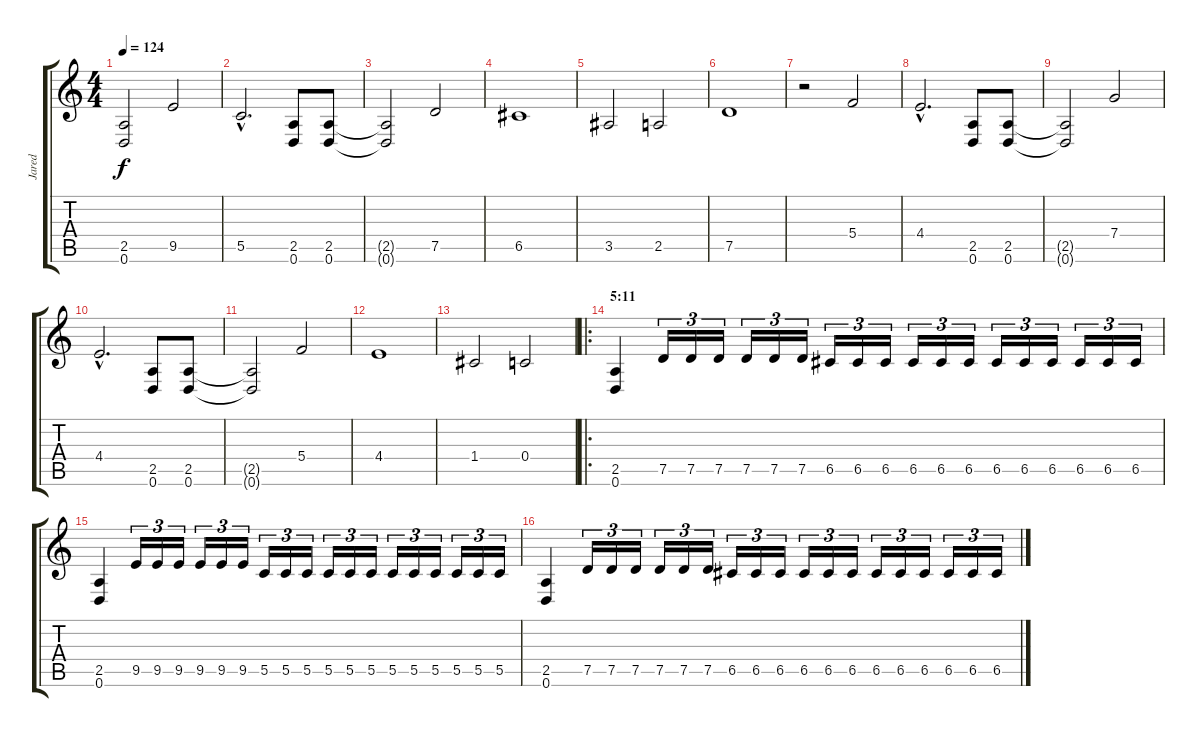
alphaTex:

\track ("Jared" "Jared") {instrument distortionguitar}
\staff {score tabs}
\tuning (D4 A3 F3 C3 G2 D2) {hide}
\ts (4 4)
\tempo 124
\clef g2
\ks c
(2.5{t} 0.6{t}).2{dy f} 9.5.2 |
5.5{hac}.2{d} (2.5 0.6).8 (2.5 0.6).8 |
(2.5{t} 0.6{t}).2 7.5.2 |
6.5.1 |
3.5.2 2.5.2 |
7.5.1 |
r.2 5.4.2 |
4.4{hac}.2{d} (2.5 0.6).8 (2.5 0.6).8 |
(2.5{t} 0.6{t}).2 7.4.2 |
4.4{hac}.2{d} (2.5 0.6).8 (2.5 0.6).8 |
(2.5{t} 0.6{t}).2 5.4.2 |
4.4.1 |
1.4.2 0.4.2 |
\ro
\section ("" "5:11")
(2.5 0.6).4 7.5.16{tu (3 2)} 7.5.16{tu (3 2)} 7.5.16{tu (3 2)} 7.5.16{tu (3 2)} 7.5.16{tu (3 2)} 7.5.16{tu (3 2)} 6.5.16{tu (3 2)} 6.5.16{tu (3 2)} 6.5.16{tu (3 2)} 6.5.16{tu (3 2)} 6.5.16{tu (3 2)} 6.5.16{tu (3 2)} 6.5.16{tu (3 2)} 6.5.16{tu (3 2)} 6.5.16{tu (3 2)} 6.5.16{tu (3 2)} 6.5.16{tu (3 2)} 6.5.16{tu (3 2)} |
(2.5 0.6).4 9.5.16{tu (3 2)} 9.5.16{tu (3 2)} 9.5.16{tu (3 2)} 9.5.16{tu (3 2)} 9.5.16{tu (3 2)} 9.5.16{tu (3 2)} 5.5.16{tu (3 2)} 5.5.16{tu (3 2)} 5.5.16{tu (3 2)} 5.5.16{tu (3 2)} 5.5.16{tu (3 2)} 5.5.16{tu (3 2)} 5.5.16{tu (3 2)} 5.5.16{tu (3 2)} 5.5.16{tu (3 2)} 5.5.16{tu (3 2)} 5.5.16{tu (3 2)} 5.5.16{tu (3 2)} |
(2.5 0.6).4 7.5.16{tu (3 2)} 7.5.16{tu (3 2)} 7.5.16{tu (3 2)} 7.5.16{tu (3 2)} 7.5.16{tu (3 2)} 7.5.16{tu (3 2)} 6.5.16{tu (3 2)} 6.5.16{tu (3 2)} 6.5.16{tu (3 2)} 6.5.16{tu (3 2)} 6.5.16{tu (3 2)} 6.5.16{tu (3 2)} 6.5.16{tu (3 2)} 6.5.16{tu (3 2)} 6.5.16{tu (3 2)} 6.5.16{tu (3 2)} 6.5.16{tu (3 2)} 6.5.16{tu (3 2)}
